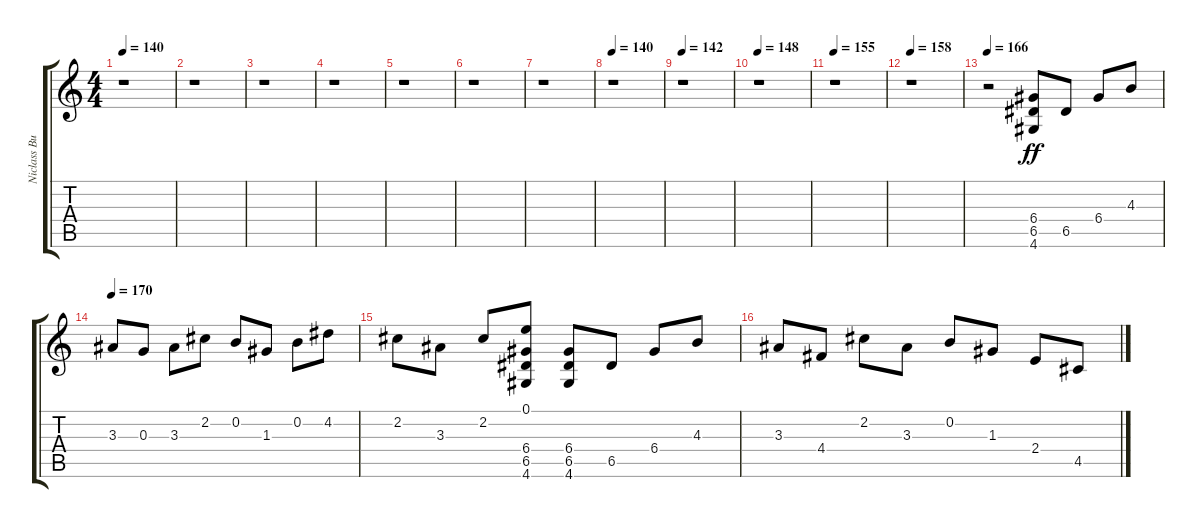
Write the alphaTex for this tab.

\track ("Niclass Buss " "Niclass Bu") {instrument overdrivenguitar}
\staff {score tabs}
\tuning (E4 B3 G3 D3 A2 E2) {hide}
\ts (4 4)
\tempo 140
\clef g2
\ks c
r.1{dy ff} |
r.1 |
r.1 |
r.1 |
r.1 |
r.1 |
r.1 |
\tempo 140
r.1 |
\tempo 142
r.1 |
\tempo 148
r.1 |
\tempo 155
r.1 |
\tempo 158
r.1 |
\tempo 166
r.2 (6.4 6.5 4.6).8 6.5.8 6.4.8 4.3.8 |
\tempo 170
3.3.8 0.3.8 3.3.8 2.2.8 0.2.8 1.3.8 0.2.8 4.2.8 |
2.2.8 3.3.8 2.2.8 (0.1 6.4 6.5 4.6).8 (6.4 6.5 4.6).8 6.5.8 6.4.8 4.3.8 |
3.3.8 4.4.8 2.2.8 3.3.8 0.2.8 1.3.8 2.4.8 4.5.8
